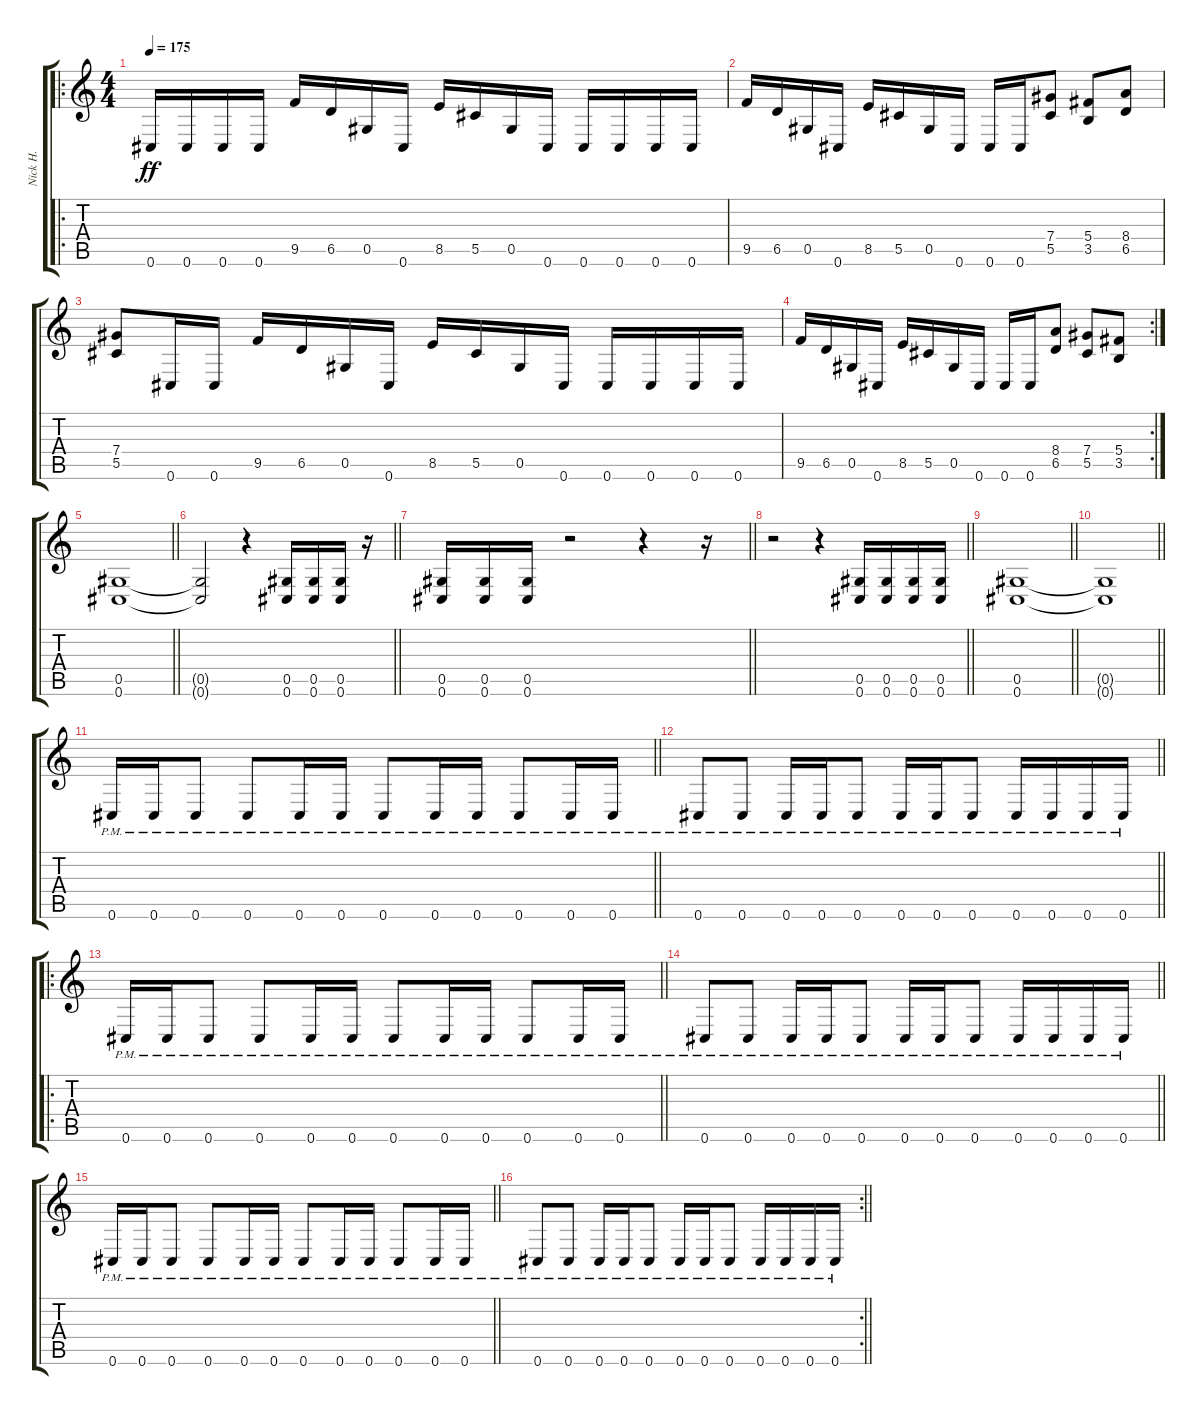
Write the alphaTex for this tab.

\track ("Nick H. " "Nick H. ") {instrument distortionguitar}
\staff {score tabs}
\tuning (Eb4 Bb3 Gb3 Db3 Ab2 Db2) {hide}
\ro
\ts (4 4)
\tempo 175
\clef g2
\ks c
0.6.16{dy ff} 0.6.16 0.6.16 0.6.16 9.5.16 6.5.16 0.5.16 0.6.16 8.5.16 5.5.16 0.5.16 0.6.16 0.6.16 0.6.16 0.6.16 0.6.16 |
9.5.16 6.5.16 0.5.16 0.6.16 8.5.16 5.5.16 0.5.16 0.6.16 0.6.16 0.6.16 (7.4 5.5).8 (5.4 3.5).8 (8.4 6.5).8 |
(7.4 5.5).8 0.6.16 0.6.16 9.5.16 6.5.16 0.5.16 0.6.16 8.5.16 5.5.16 0.5.16 0.6.16 0.6.16 0.6.16 0.6.16 0.6.16 |
\rc 2
9.5.16 6.5.16 0.5.16 0.6.16 8.5.16 5.5.16 0.5.16 0.6.16 0.6.16 0.6.16 (8.4 6.5).8 (7.4 5.5).8 (5.4 3.5).8 |
\barLineRight lightlight
(0.5 0.6).1 |
\barLineRight lightlight
(0.5{t} 0.6{t}).2 r.4 (0.5 0.6).16 (0.5 0.6).16 (0.5 0.6).16 r.16 |
\barLineRight lightlight
(0.5 0.6).16 (0.5 0.6).16 (0.5 0.6).16 r.2 r.4 r.16 |
\barLineRight lightlight
r.2 r.4 (0.5 0.6).16 (0.5 0.6).16 (0.5 0.6).16 (0.5 0.6).16 |
\barLineRight lightlight
(0.5 0.6).1 |
\barLineRight lightlight
(0.5{t} 0.6{t}).1 |
\barLineRight lightlight
0.6{pm}.16 0.6{pm}.16 0.6{pm}.8 0.6{pm}.8 0.6{pm}.16 0.6{pm}.16 0.6{pm}.8 0.6{pm}.16 0.6{pm}.16 0.6{pm}.8 0.6{pm}.16 0.6{pm}.16 |
\barLineRight lightlight
0.6{pm}.8 0.6{pm}.8 0.6{pm}.16 0.6{pm}.16 0.6{pm}.8 0.6{pm}.16 0.6{pm}.16 0.6{pm}.8 0.6{pm}.16 0.6{pm}.16 0.6{pm}.16 0.6{pm}.16 |
\ro
\barLineRight lightlight
0.6{pm}.16 0.6{pm}.16 0.6{pm}.8 0.6{pm}.8 0.6{pm}.16 0.6{pm}.16 0.6{pm}.8 0.6{pm}.16 0.6{pm}.16 0.6{pm}.8 0.6{pm}.16 0.6{pm}.16 |
\barLineRight lightlight
0.6{pm}.8 0.6{pm}.8 0.6{pm}.16 0.6{pm}.16 0.6{pm}.8 0.6{pm}.16 0.6{pm}.16 0.6{pm}.8 0.6{pm}.16 0.6{pm}.16 0.6{pm}.16 0.6{pm}.16 |
\barLineRight lightlight
0.6{pm}.16 0.6{pm}.16 0.6{pm}.8 0.6{pm}.8 0.6{pm}.16 0.6{pm}.16 0.6{pm}.8 0.6{pm}.16 0.6{pm}.16 0.6{pm}.8 0.6{pm}.16 0.6{pm}.16 |
\rc 2
\barLineRight lightlight
0.6{pm}.8 0.6{pm}.8 0.6{pm}.16 0.6{pm}.16 0.6{pm}.8 0.6{pm}.16 0.6{pm}.16 0.6{pm}.8 0.6{pm}.16 0.6{pm}.16 0.6{pm}.16 0.6{pm}.16
